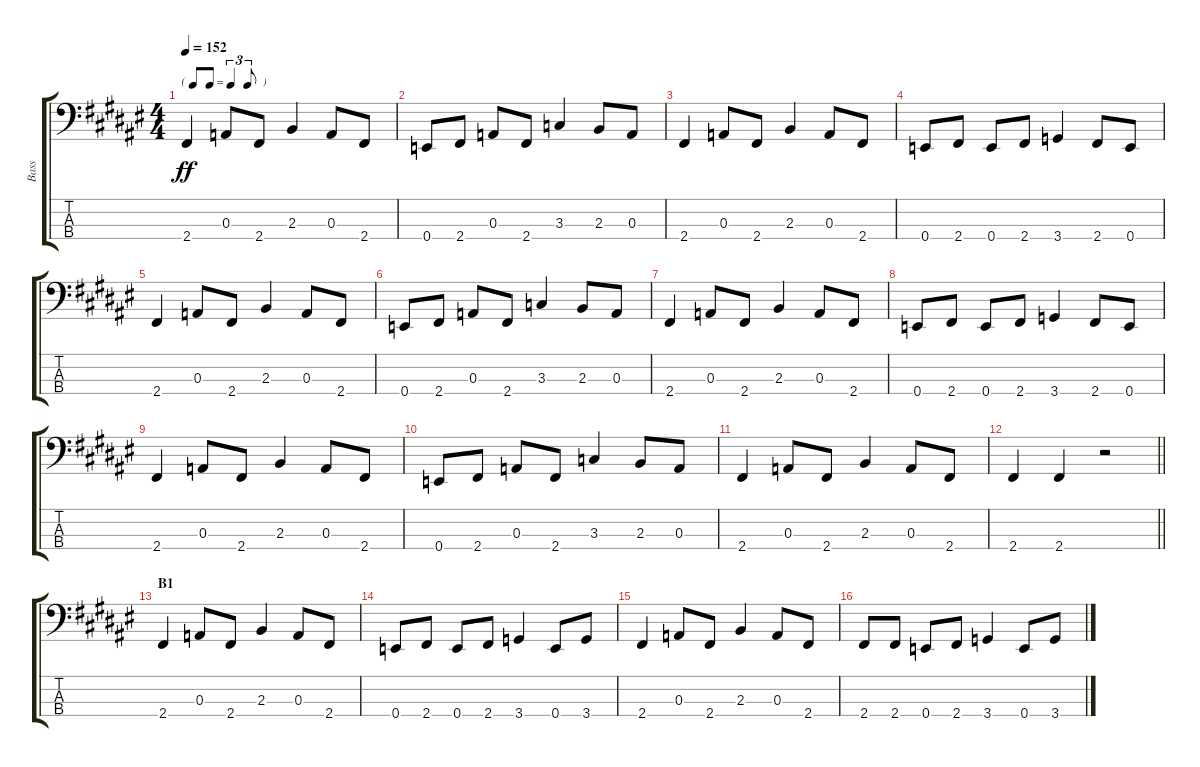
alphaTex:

\track ("Bass" "Bass") {instrument electricbasspick}
\staff {score tabs}
\tuning (G2 D2 A1 E1) {hide}
\ts (4 4)
\tf triplet8th
\tempo 152
\clef f4
\ks f#
2.4.4{dy ff} 0.3.8 2.4.8 2.3.4 0.3.8 2.4.8 |
0.4.8 2.4.8 0.3.8 2.4.8 3.3.4 2.3.8 0.3.8 |
2.4.4 0.3.8 2.4.8 2.3.4 0.3.8 2.4.8 |
0.4.8 2.4.8 0.4.8 2.4.8 3.4.4 2.4.8 0.4.8 |
2.4.4 0.3.8 2.4.8 2.3.4 0.3.8 2.4.8 |
0.4.8 2.4.8 0.3.8 2.4.8 3.3.4 2.3.8 0.3.8 |
2.4.4 0.3.8 2.4.8 2.3.4 0.3.8 2.4.8 |
0.4.8 2.4.8 0.4.8 2.4.8 3.4.4 2.4.8 0.4.8 |
2.4.4 0.3.8 2.4.8 2.3.4 0.3.8 2.4.8 |
0.4.8 2.4.8 0.3.8 2.4.8 3.3.4 2.3.8 0.3.8 |
2.4.4 0.3.8 2.4.8 2.3.4 0.3.8 2.4.8 |
\barLineRight lightlight
2.4.4 2.4.4 r.2 |
\section ("" "B1")
2.4.4 0.3.8 2.4.8 2.3.4 0.3.8 2.4.8 |
0.4.8 2.4.8 0.4.8 2.4.8 3.4.4 0.4.8 3.4.8 |
2.4.4 0.3.8 2.4.8 2.3.4 0.3.8 2.4.8 |
2.4.8 2.4.8 0.4.8 2.4.8 3.4.4 0.4.8 3.4.8
